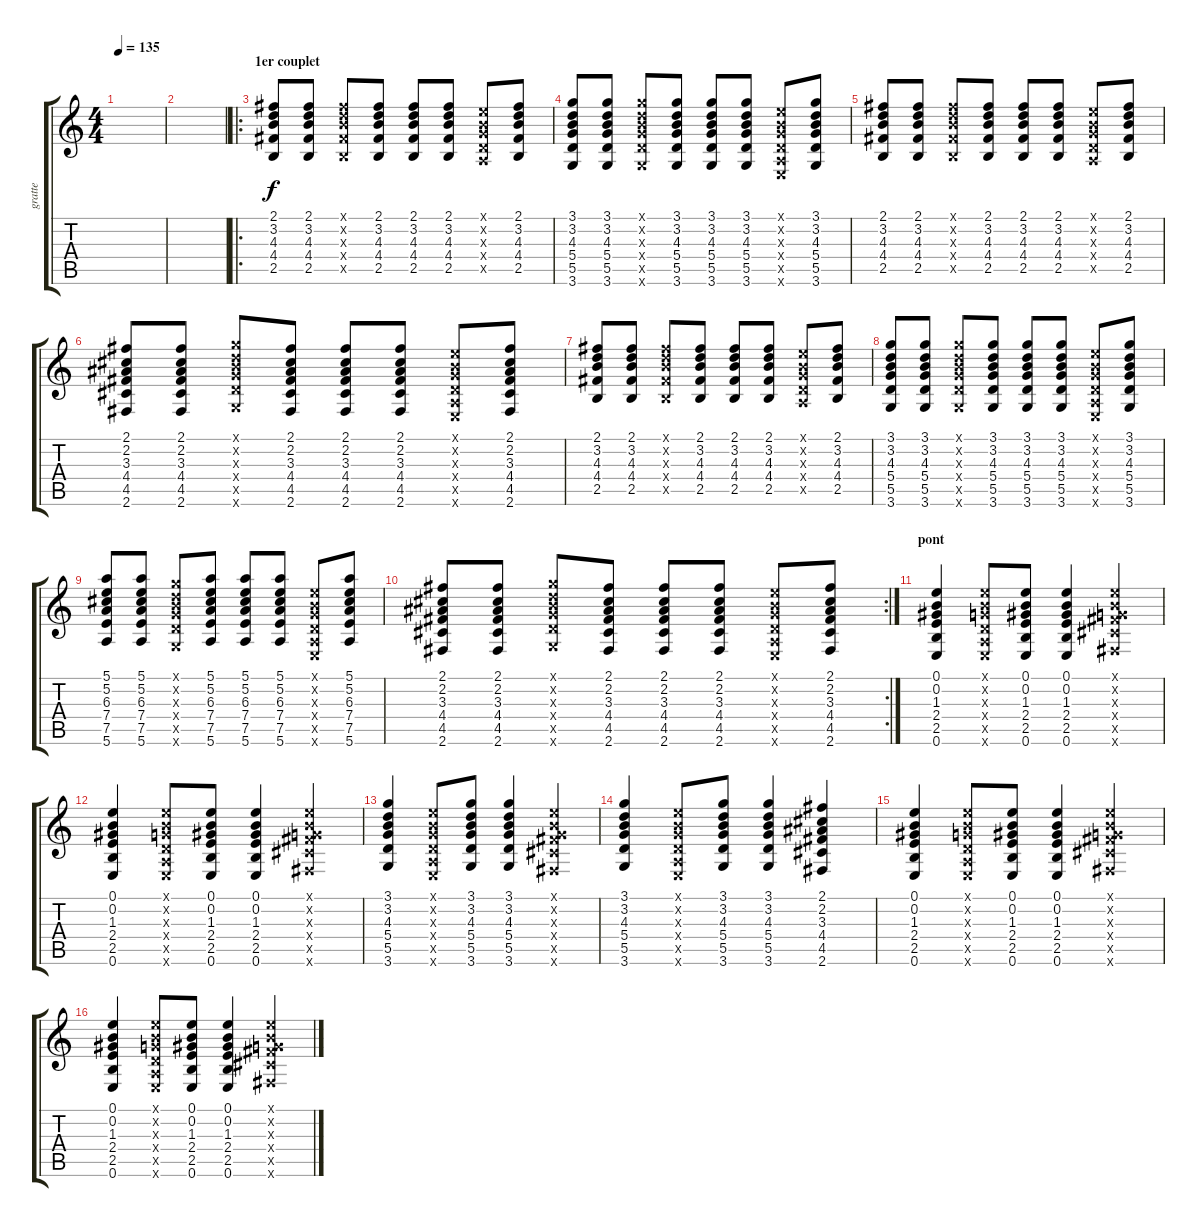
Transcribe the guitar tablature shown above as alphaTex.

\track ("gratte" "gratte") {instrument acousticguitarnylon}
\staff {score tabs}
\tuning (E4 B3 G3 D3 A2 E2) {hide}
\ts (4 4)
\tempo 135
\clef g2
\ks c
|
|
\ro
\section ("" "1er couplet")
(2.1 3.2 4.3 4.4 2.5).8 (2.1 3.2 4.3 4.4 2.5).8 (2.1{x} 3.2{x} 4.3{x} 4.4{x} 2.5{x}).8 (2.1 3.2 4.3 4.4 2.5).8 (2.1 3.2 4.3 4.4 2.5).8 (2.1 3.2 4.3 4.4 2.5).8 (0.1{x} 0.2{x} 0.3{x} 0.4{x} 0.5{x}).8 (2.1 3.2 4.3 4.4 2.5).8 |
(3.1 3.2 4.3 5.4 5.5 3.6).8 (3.1 3.2 4.3 5.4 5.5 3.6).8 (3.1{x} 3.2{x} 4.3{x} 5.4{x} 5.5{x} 3.6{x}).8 (3.1 3.2 4.3 5.4 5.5 3.6).8 (3.1 3.2 4.3 5.4 5.5 3.6).8 (3.1 3.2 4.3 5.4 5.5 3.6).8 (0.1{x} 0.2{x} 0.3{x} 0.4{x} 0.5{x} 0.6{x}).8 (3.1 3.2 4.3 5.4 5.5 3.6).8 |
(2.1 3.2 4.3 4.4 2.5).8 (2.1 3.2 4.3 4.4 2.5).8 (2.1{x} 3.2{x} 4.3{x} 4.4{x} 2.5{x}).8 (2.1 3.2 4.3 4.4 2.5).8 (2.1 3.2 4.3 4.4 2.5).8 (2.1 3.2 4.3 4.4 2.5).8 (0.1{x} 0.2{x} 0.3{x} 0.4{x} 0.5{x}).8 (2.1 3.2 4.3 4.4 2.5).8 |
(2.1 2.2 3.3 4.4 4.5 2.6).8 (2.1 2.2 3.3 4.4 4.5 2.6).8 (3.1{x} 3.2{x} 4.3{x} 5.4{x} 5.5{x} 3.6{x}).8 (2.1 2.2 3.3 4.4 4.5 2.6).8 (2.1 2.2 3.3 4.4 4.5 2.6).8 (2.1 2.2 3.3 4.4 4.5 2.6).8 (0.1{x} 0.2{x} 0.3{x} 0.4{x} 0.5{x} 0.6{x}).8 (2.1 2.2 3.3 4.4 4.5 2.6).8 |
(2.1 3.2 4.3 4.4 2.5).8 (2.1 3.2 4.3 4.4 2.5).8 (2.1{x} 3.2{x} 4.3{x} 4.4{x} 2.5{x}).8 (2.1 3.2 4.3 4.4 2.5).8 (2.1 3.2 4.3 4.4 2.5).8 (2.1 3.2 4.3 4.4 2.5).8 (0.1{x} 0.2{x} 0.3{x} 0.4{x} 0.5{x}).8 (2.1 3.2 4.3 4.4 2.5).8 |
(3.1 3.2 4.3 5.4 5.5 3.6).8 (3.1 3.2 4.3 5.4 5.5 3.6).8 (3.1{x} 3.2{x} 4.3{x} 5.4{x} 5.5{x} 3.6{x}).8 (3.1 3.2 4.3 5.4 5.5 3.6).8 (3.1 3.2 4.3 5.4 5.5 3.6).8 (3.1 3.2 4.3 5.4 5.5 3.6).8 (0.1{x} 0.2{x} 0.3{x} 0.4{x} 0.5{x} 0.6{x}).8 (3.1 3.2 4.3 5.4 5.5 3.6).8 |
(5.1 5.2 6.3 7.4 7.5 5.6).8 (5.1 5.2 6.3 7.4 7.5 5.6).8 (3.1{x} 3.2{x} 4.3{x} 5.4{x} 5.5{x} 3.6{x}).8 (5.1 5.2 6.3 7.4 7.5 5.6).8 (5.1 5.2 6.3 7.4 7.5 5.6).8 (5.1 5.2 6.3 7.4 7.5 5.6).8 (0.1{x} 0.2{x} 0.3{x} 0.4{x} 0.5{x} 0.6{x}).8 (5.1 5.2 6.3 7.4 7.5 5.6).8 |
\rc 2
(2.1 2.2 3.3 4.4 4.5 2.6).8 (2.1 2.2 3.3 4.4 4.5 2.6).8 (3.1{x} 3.2{x} 4.3{x} 5.4{x} 5.5{x} 3.6{x}).8 (2.1 2.2 3.3 4.4 4.5 2.6).8 (2.1 2.2 3.3 4.4 4.5 2.6).8 (2.1 2.2 3.3 4.4 4.5 2.6).8 (0.1{x} 0.2{x} 0.3{x} 0.4{x} 0.5{x} 0.6{x}).8 (2.1 2.2 3.3 4.4 4.5 2.6).8 |
\section ("" "pont")
(0.1 0.2 1.3 2.4 2.5 0.6).4 (0.1{x} 0.2{x} 0.3{x} 0.4{x} 0.5{x} 0.6{x}).8 (0.1 0.2 1.3 2.4 2.5 0.6).8 (0.1 0.2 1.3 2.4 2.5 0.6).4 (0.1{x} 0.2{x} 0.3{x} 4.4{x} 4.5{x} 2.6{x}).4 |
(0.1 0.2 1.3 2.4 2.5 0.6).4 (0.1{x} 0.2{x} 0.3{x} 0.4{x} 0.5{x} 0.6{x}).8 (0.1 0.2 1.3 2.4 2.5 0.6).8 (0.1 0.2 1.3 2.4 2.5 0.6).4 (0.1{x} 0.2{x} 0.3{x} 4.4{x} 4.5{x} 2.6{x}).4 |
(3.1 3.2 4.3 5.4 5.5 3.6).4 (0.1{x} 0.2{x} 0.3{x} 0.4{x} 0.5{x} 0.6{x}).8 (3.1 3.2 4.3 5.4 5.5 3.6).8 (3.1 3.2 4.3 5.4 5.5 3.6).4 (0.1{x} 0.2{x} 0.3{x} 4.4{x} 4.5{x} 2.6{x}).4 |
(3.1 3.2 4.3 5.4 5.5 3.6).4 (0.1{x} 0.2{x} 0.3{x} 0.4{x} 0.5{x} 0.6{x}).8 (3.1 3.2 4.3 5.4 5.5 3.6).8 (3.1 3.2 4.3 5.4 5.5 3.6).4 (2.1 2.2 3.3 4.4 4.5 2.6).4 |
(0.1 0.2 1.3 2.4 2.5 0.6).4 (0.1{x} 0.2{x} 0.3{x} 0.4{x} 0.5{x} 0.6{x}).8 (0.1 0.2 1.3 2.4 2.5 0.6).8 (0.1 0.2 1.3 2.4 2.5 0.6).4 (0.1{x} 0.2{x} 0.3{x} 4.4{x} 4.5{x} 2.6{x}).4 |
(0.1 0.2 1.3 2.4 2.5 0.6).4 (0.1{x} 0.2{x} 0.3{x} 0.4{x} 0.5{x} 0.6{x}).8 (0.1 0.2 1.3 2.4 2.5 0.6).8 (0.1 0.2 1.3 2.4 2.5 0.6).4 (0.1{x} 0.2{x} 0.3{x} 4.4{x} 4.5{x} 2.6{x}).4
